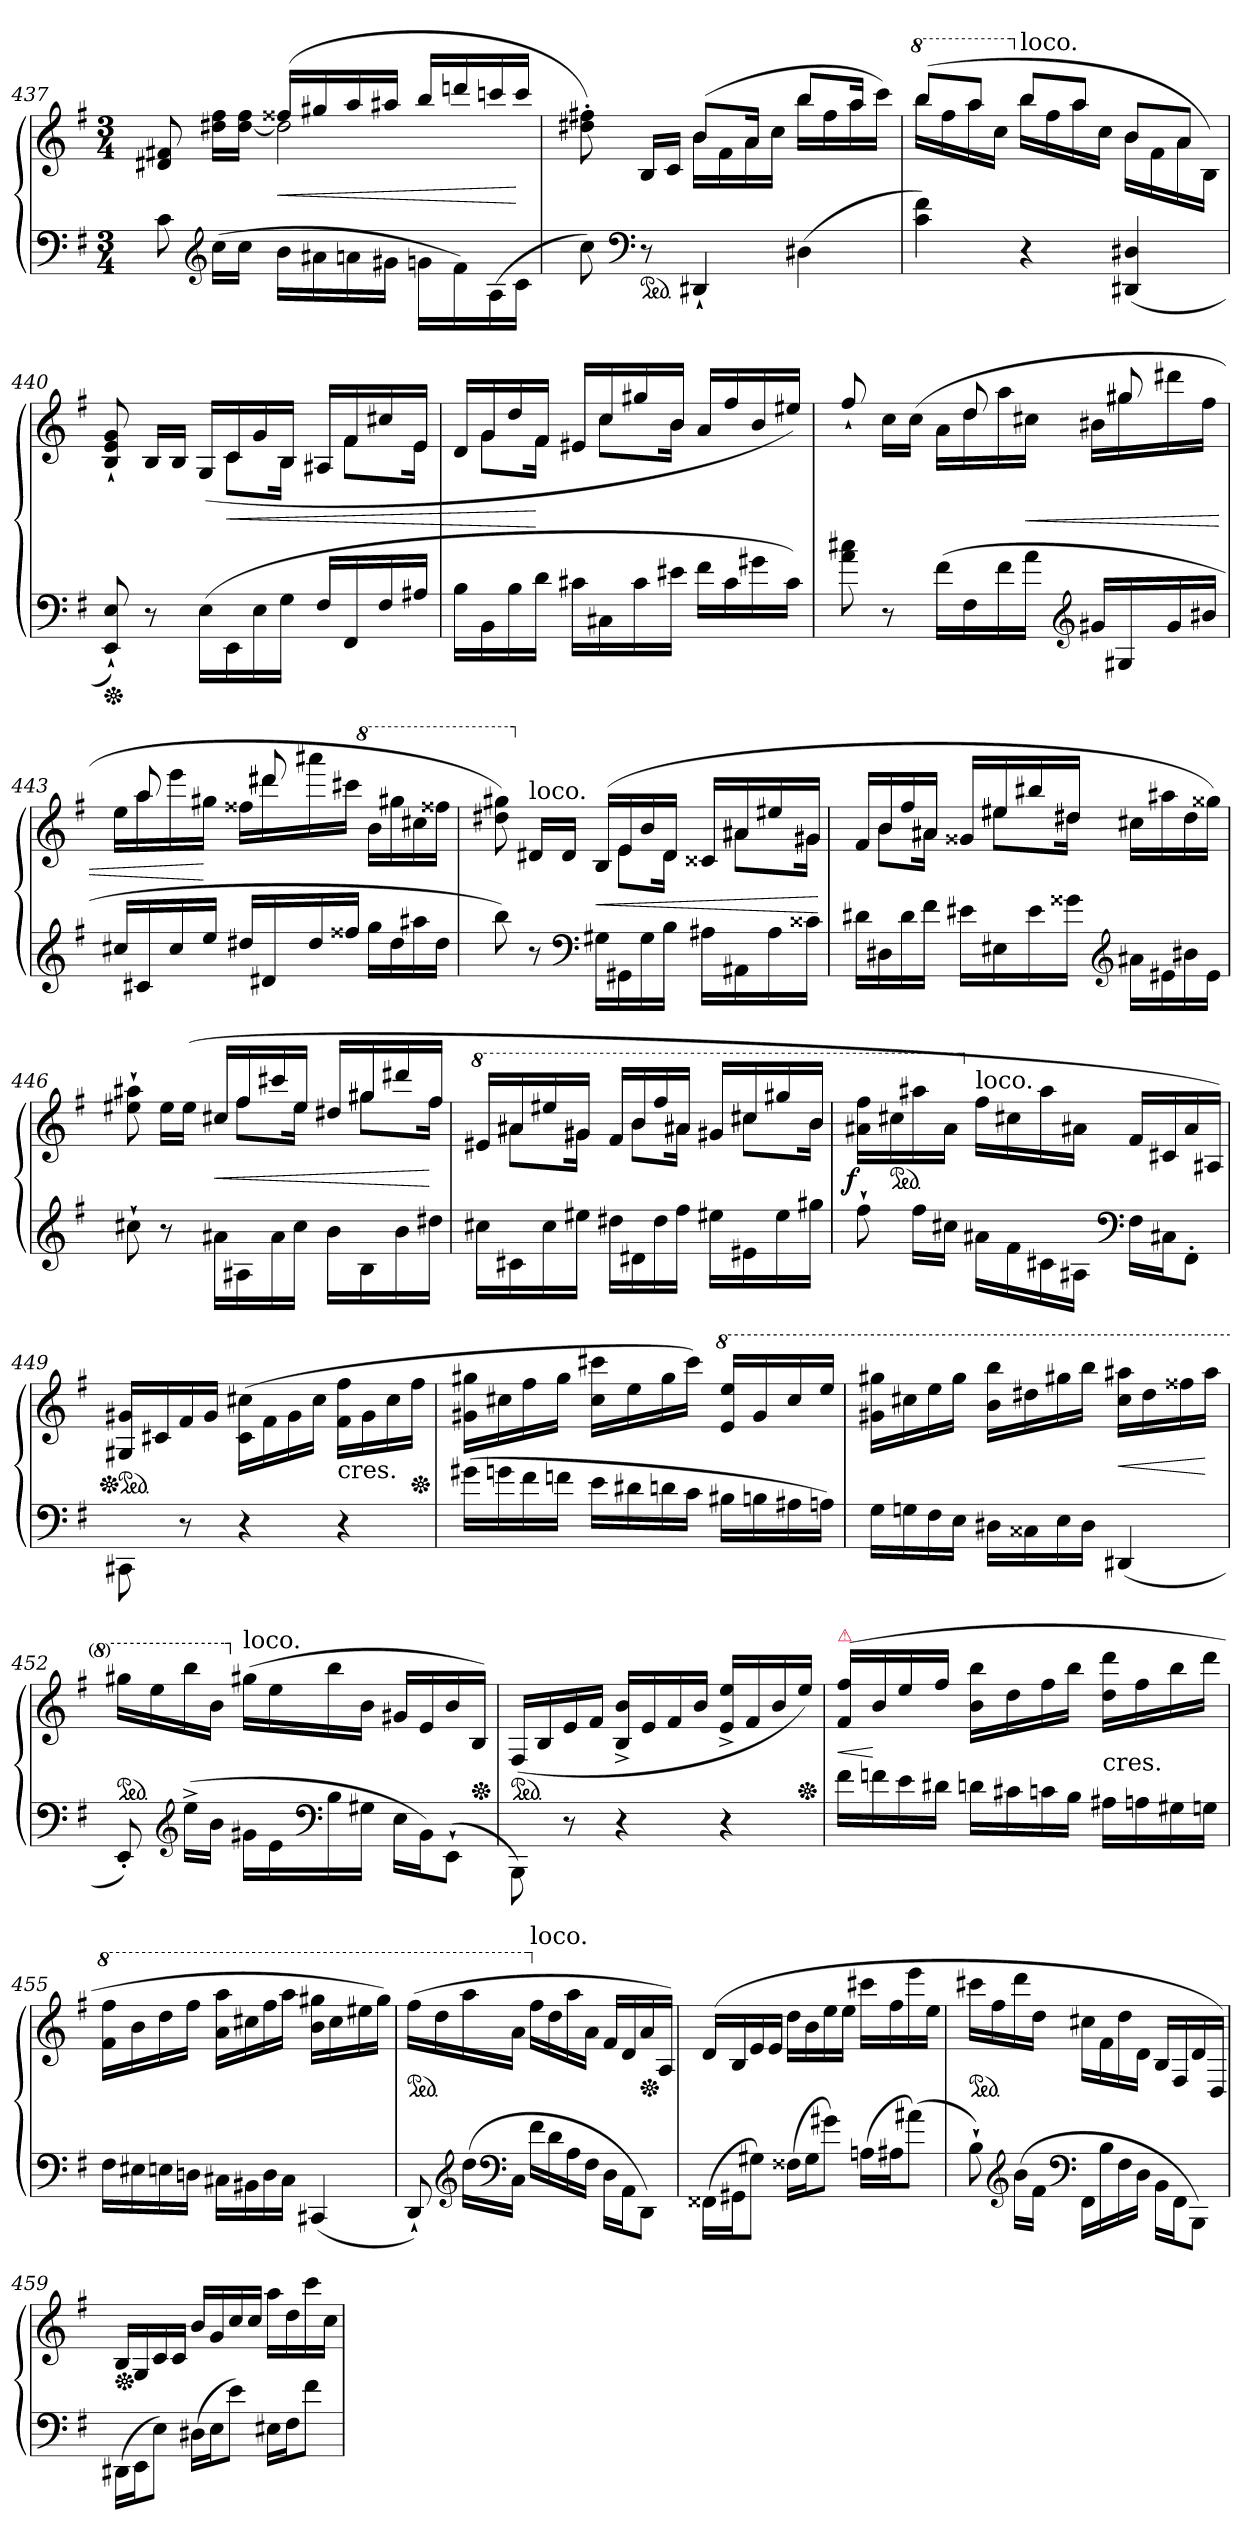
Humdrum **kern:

**kern	**kern	**dynam
*part1	*part1	*part1
*staff2	*staff1	*staff1/2
*clefF4	*clefG2	*
*k[f#]	*k[f#]	*
*M3/4	*M3/4	*
=437	=437	=437
*	*^	*
8c	8d#X 8f#X	8ryy	.
*clefG2	*	*	*
(>16cc\LL	8ryy	16dd#j 16ff#LL	.
16ccJJ	.	[16dd# 16ff#JJ	.
16b\LL	(>16ff##XLL	2dd#]	<
16a#X	16gg#X	.	.
16an	16aa	.	.
16g#XJJ	16aa#XJJ	.	.
16gn\LL	16bbLL	.	.
16f#)	16dddn	.	.
(>16A	16cccn	.	.
16cJJ	16cccJJ	.	[
=438	=438	=438	=438
8cc)	4ryy	8dd#X'> 8ff#X'>)	.
*clefF4	*	*	*
!LO:TX:a:color=crimson:t=⚠	!	!	!
*ped	*	*	*
8r	.	16B/LL	.
.	.	16c/JJ	.
4DD#X`<	(>8bL	16bLL	.
.	.	16f#	.
.	16aJk	16a	.
.	16ryy	16ccJJ	.
(>4D#j	8bbL	16bbLL	.
.	.	16ff#	.
.	16aaJk	16aa	.
.	16ryy	16cccJJ)	.
=439	=439	=439	=439
*	*8va	*	*
4c 4f#)	(>8bbbL	16bbbLL	.
.	.	16fff#	.
.	8aaaJ	16aaa	.
.	.	16cccJJ	.
*	*X8va	*	*
!	!LO:TX:a:t=loco.	!	!
4r	8bbL	16bbLL	.
.	.	16ff#	.
.	8aaJ	16aa	.
.	.	16ccJJ	.
(<4DD#X 4D#X	8bL	16bLL	.
.	.	16f#	.
.	8aJ	16a	.
.	.	16BJJ)	.
=440	=440	=440	=440
!LO:TX:a:color=crimson:t=⚠	!	!	!
*Xped	*	*	*
8EE`< 8E`<)	8B`< 8e`< 8g`<	4ryy	.
8r	16BLL	.	.
.	16BJJ	.	.
(<16E\LL	(>16G/LL	16ryy	.
16EE	16c	8c\L	<
16E	16g	.	.
16GJJ	16BJJ	16BJk	.
16F#LL	16A#X/LL	16ryy	.
16FF#	16f#	8f#\L	.
16F#	16cc#X	.	.
16A#XJJ	16eJJ	16eJk	.
=441	=441	=441	=441
16BLL	16d/LL	16ryy	.
16BB	16g	8g\L	.
16B	16dd	.	.
16dJJ	16f#JJ	16f#Jk	[
16c#XLL	16e#XLL	16ryy	.
16C#j	16cc	8ccL	.
16c#	16gg#X	.	.
16e#XJJ	16bJJ	16bJk	.
16f#\LL	16a/LL	4ryy	.
16c#\	16ff#	.	.
16g#X	16b	.	.
16c#\JJ)	16ee#XJJ)	.	.
=442	=442	=442	=442
8a\ 8cc#X\	8ff#`>/	8ryy	.
8r	16cc\LL	8ryy	.
.	(>16ccJJ	.	.
(<16f#LL	16ryy	16a\LL	.
16F#	8dd/	16dd	.
16f#	.	16aa	.
16aJJ	16ryy	16cc#jJJ	<
*clefG2	*	*	*
16g#XLL	16ryy	16b#X\LL	.
16G#j	8gg#X/	16gg#X	.
16g#	.	16ddd#X	.
16b#XJJ	16ryy	16ff#JJ	.
=443	=443	=443	=443
16cc#XLL	16ryy	16ee\LL	.
16c#j	8aa/	16aa	.
16cc#	.	16eee	.
16eeJJ	16ryy	16gg#XJJ	[
16dd#X/LL	16ryy	16ff##X\LL	.
16d#j	8ddd#X/	16ddd#X	.
16dd#	.	16aaa#X	.
16ff##XJJ	16ryy	16ccc#XJJ	.
*	*8va	*	*
16ggLL	4ryy	16bb\LL	.
16dd#	.	16ggg#X	.
16aa#X	.	16ccc#j	.
16dd#JJ	.	16fff##XJJ	.
=444	=444	=444	=444
8bb)	8ddd#X 8ggg#X)	4ryy	.
*	*X8va	*	*
!	!LO:TX:a:t=loco.	!	!
8r	16d#XLL	.	.
.	16d#JJ	.	.
*clefF4	*	*	*
16G#XLL	(>16B/LL	16ryy	<
16GG#j	16e	8e\L	.
16G#	16b	.	.
16BJJ	16d#JJ	16d#Jk	.
16A#XLL	16c##X/LL	16ryy	.
16AA#j	16a#X	8a#X\L	.
16A#	16ee#X	.	.
16c##XJJ	16g#XJJ	16g#XJk	.
*	*v	*v	*
.	.	[
=445	=445	=445
*	*^	*
16d#XLL	16f#LL	16ryy	.
16D#j	16b	8bL	.
16d#	16ff#	.	.
16f#JJ	16a#XJJ	16a#XJk	.
16e#XLL	16g##XLL	16ryy	.
16E#j	16ee#X	8ee#XL	.
16e#	16bb#X	.	.
16g##XJJ	16dd#XJJ	16dd#XJk	.
*clefG2	*	*	*
16a#X\LL	16cc#XLL	4ryy	.
16e#X	16aa#X	.	.
16b#X	16dd#	.	.
16e#JJ	16gg##XJJ)	.	.
=446	=446	=446	=446
8cc#X`>	8ee#X`> 8aa#X`>	4ryy	.
8r	16ee#LL	.	.
.	(>16ee#JJ	.	.
16a#X\LL	16cc#XLL	16ryy	<
16A#j	16ff#	8ff#L	.
16a#	16ccc#j	.	.
16cc#JJ	16ee#JJ	16ee#Jk	.
16b\LL	16dd#XLL	16ryy	.
16B	16gg#X	8gg#XL	.
16b	16ddd#j	.	.
16dd#XJJ	16ff#JJ	16ff#Jk	[
=447	=447	=447	=447
*	*8va	*	*
16cc#X\LL	16ee#XLL	16ryy	.
16c#j	16aa#X	8aa#XL	.
16cc#	16eee#j	.	.
16ee#XJJ	16gg#XJJ	16gg#XJk	.
16dd#X\LL	16ff#LL	16ryy	.
16d#j	16bb	8bbL	.
16dd#	16fff#	.	.
16ff#JJ	16aa#XJJ	16aa#XJk	.
16ee#X\LL	16gg#XLL	16ryy	.
16e#j	16ccc#X	8ccc#XL	.
16ee#	16ggg#j	.	.
16gg#XJJ	16bbJJ	16bbJk	.
=448	=448	=448	=448
!	!	!	!LO:DY:rj
*	*v	*v	*
8ff#`>	16aa#X 16fff#LL	f
*	*ped	*
.	16ccc#X	.
16ff#LL	16aaa#X	.
16cc#XJJ	16aa#JJ	.
*	*X8va	*
!	!LO:TX:a:t=loco.	!
16a#X\LL	16ff#LL	.
16f#	16cc#X	.
16c#j	16aa#	.
16A#jJJ	16a#XJJ	.
*clefF4	*	*
16F#\LL	16f#LL	.
16C#XJ	16c#j	.
8FF#'>J	16a#	.
.	16A#XJJ)	.
=449	=449	=449
!	!LO:TX:a:color=crimson:t=⚠	!
*	*Xped	*
*	*ped	*
8CC#X\	16G#X 16g#XLL	.
.	16c#X	.
8r	16f#	.
.	16g#JJ	.
4r	(>16c#\ 16cc#j\LL	.
.	16f#	.
.	16g#	.
.	16cc#JJ	.
!	!LO:TX:c:t=cres.	!
4r	16f#\ 16ff#\LL	.
.	16g#	.
.	16cc#	.
*	*Xped	*
.	16ff#JJ	.
=450	=450	=450
(>16g#XLL	16g#X 16gg#XLL	.
16gn	16cc#X	.
16f#	16ff#	.
16fnJJ	16gg#JJ	.
16eLL	16cc# 16ccc#jLL	.
16d#X	16ee	.
16dn	16gg#	.
16cJJ	16ccc#JJ)	.
*	*8va	*
16B#XLL	16ee 16eeeLL	.
16Bn	16gg#	.
16A#X	16ccc#	.
16AnJJ)	16eeeJJ	.
=451	=451	=451
16GLL	16gg#X 16ggg#XLL	.
16Gn	16ccc#X	.
16F#	16eee	.
16EJJ	16ggg#JJ	.
16D#XLL	16bb 16bbbLL	.
16C##X	16ddd#X	.
16E	16ggg#X	.
16D#JJ	16bbbJJ	.
(<4DD#X	16ccc# 16aaa#XLL	<
.	16ddd#	.
.	16fff##X	.
.	16aaa#JJ	[
=452	=452	=452
*	*ped	*
8EE'<)	16ggg#XLL	.
.	16eee	.
*clefG2	*	*
(>16ee^<LL	16bbb	.
16bJJ	16bbJJ	.
*	*X8va	*
!	!LO:TX:a:t=loco.	!
16g#X\LL	(>16gg#XLL	.
16e	16ee	.
*clefF4	*	*
16B	16bb	.
16G#jJJ	16bJJ	.
16E\LL	16g#jLL	.
16BBJ)	16e	.
(>8EE`>J	16b	.
*	*Xped	*
.	16BJJ)	.
=453	=453	=453
*	*ped	*
8BBB\)	(>16F#/LL	.
.	16B/	.
8r	16e	.
.	16f#JJ	.
4r	16B^< 16b^<LL	.
.	16e	.
.	16f#	.
.	16bJJ	.
4r	16e^< 16ee^<LL	.
.	16f#	.
.	16b	.
*	*Xped	*
.	16eeJJ)	.
=454	=454	=454
!	!LO:TX:a:color=crimson:t=⚠	!
16f#\LL	(>16f#/ 16ff#/LL	<
16fn\	16b/	[
16e\	16ee/	.
16d#XJJ	16ff#JJ	.
16dnLL	16b 16bbLL	.
16c#X	16dd	.
16cn	16ff#	.
16BJJ	16bbJJ	.
!	!LO:TX:c:t=cres.	!
16A#XLL	16dd 16dddLL	.
16An	16ff#	.
16G#X	16bb	.
16GnJJ	16dddJJ	.
=455	=455	=455
*	*8va	*
16F#LL	16ff# 16fff#LL	.
16E#X	16bb	.
16En	16ddd	.
16DnJJ	16fff#JJ	.
16C#X\LL	16aa 16aaaLL	.
16BB#X	16ccc#X	.
16D	16fff#	.
16C#JJ	16aaaJJ	.
(<4CC#X	16bb 16ggg#XLL	.
.	16ccc#	.
.	16eee#X	.
.	16ggg#JJ)	.
=456	=456	=456
*	*ped	*
8DD`<)	(>16fff#LL	.
.	16ddd	.
*clefG2	*	*
(>16ddLL	16aaa	.
*clefF4	*	*
16CJJ	16aaJJ	.
*	*X8va	*
!	!LO:TX:a:t=loco.	!
16f#LL	16ff#LL	.
16d	16dd	.
16A	16aa	.
16F#JJ	16aJJ	.
16D\LL	16f#LL	.
16AAJ	16d	.
*	*Xped	*
8DDJ)	16a	.
.	16AJJ)	.
=457	=457	=457
(>16FF##X\LL	(>16dLL	.
16GG#XJ	16B	.
8G#XJ)	16e	.
.	16eJJ	.
(>16F##X\LL	16ddLL	.
16G#J	16b	.
8g#jJ)	16ee	.
.	16eeJJ	.
(>16An\LL	16ccc#XLL	.
16A#XJ	16ff#	.
(>8a#XJ)	16eee	.
.	16eeJJ	.
=458	=458	=458
*	*ped	*
8B`>)	16ccc#XLL	.
.	16ff#	.
*clefG2	*	*
(>16b\LL	16ddd	.
16f#JJ	16ddJJ	.
*clefF4	*	*
16FF#LL	16cc#j\LL	.
16B	16f#	.
16F#	16dd	.
16DJJ	16dJJ	.
16BBLL	16BLL	.
16FF#\J	16F#/	.
8BBBJ)	16d	.
.	16D/JJ)	.
=459	=459	=459
*	*Xped	*
(>16DD#X\LL	16B/LL	.
16EE\J	16G/	.
8E\J)	16c/	.
.	16c/JJ	.
(>16D#XLL	16b/LL	.
16EJ	16g	.
8eJ)	16cc	.
.	16ccJJ	.
16E#XLL	16aaLL	.
16F#J	16dd	.
8f#J	16ccc	.
.	16ccJJ	.
=	=	=
*-	*-	*-
